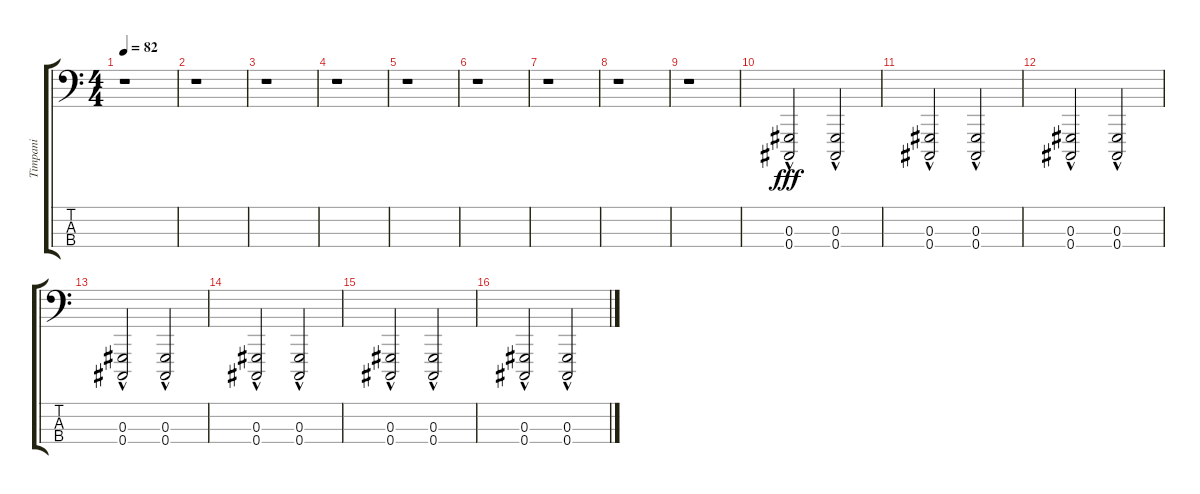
\track ("Timpani" "Timpani") {instrument timpani}
\staff {score tabs}
\tuning (Gb2 Db2 Ab1 Db1) {hide}
\ts (4 4)
\tempo 82
\clef f4
\ks c
r.1{dy fff} |
r.1 |
r.1 |
r.1 |
r.1 |
r.1 |
r.1 |
r.1 |
r.1 |
(0.3{hac} 0.4{hac}).2 (0.3{hac} 0.4{hac}).2 |
(0.3{hac} 0.4{hac}).2 (0.3{hac} 0.4{hac}).2 |
(0.3{hac} 0.4{hac}).2 (0.3{hac} 0.4{hac}).2 |
(0.3{hac} 0.4{hac}).2 (0.3{hac} 0.4{hac}).2 |
(0.3{hac} 0.4{hac}).2 (0.3{hac} 0.4{hac}).2 |
(0.3{hac} 0.4{hac}).2 (0.3{hac} 0.4{hac}).2 |
(0.3{hac} 0.4{hac}).2 (0.3{hac} 0.4{hac}).2
